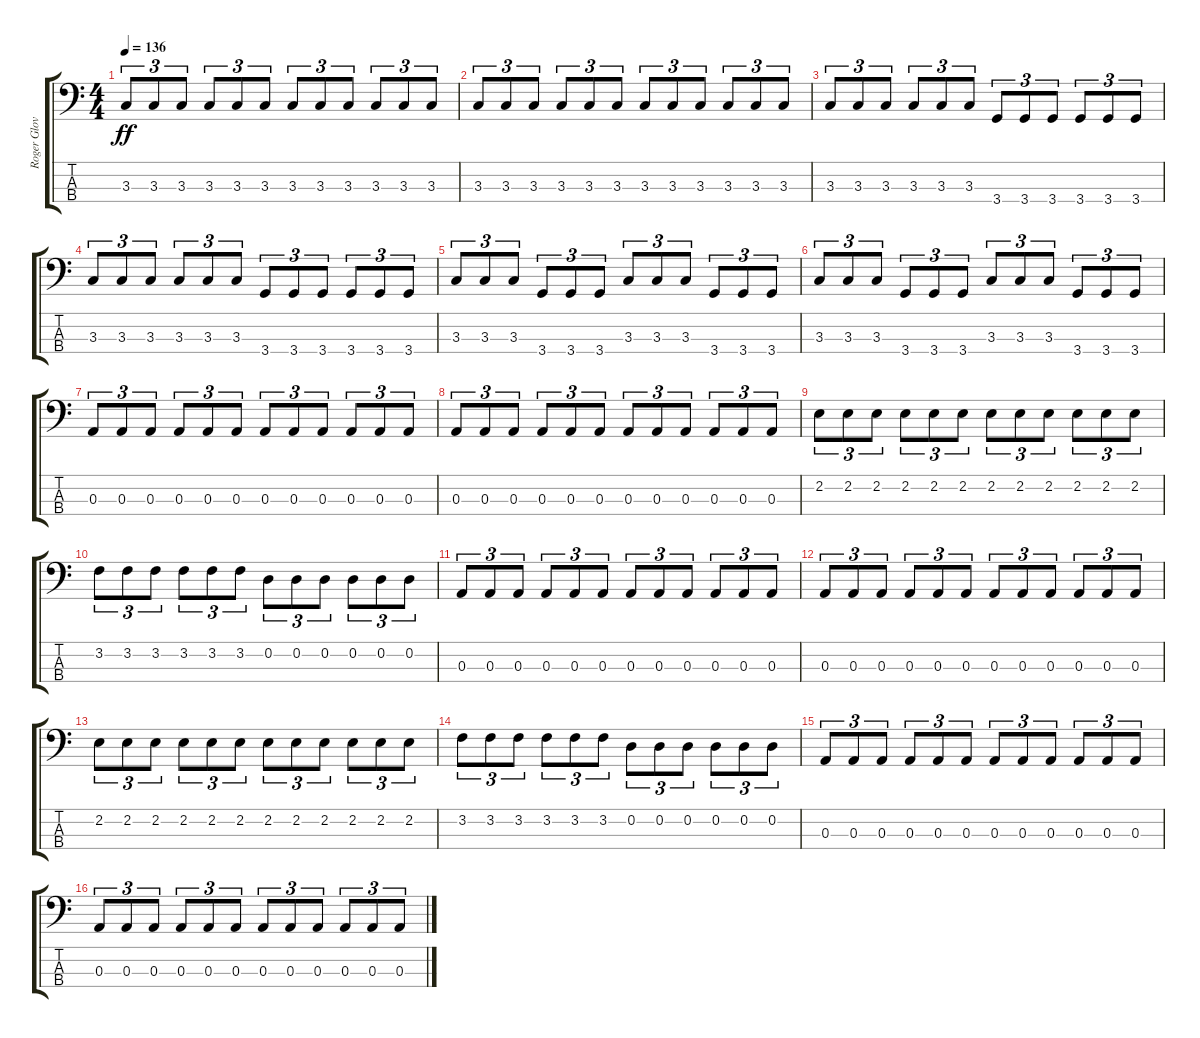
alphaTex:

\track ("Roger Glover" "Roger Glov") {instrument electricbassfinger}
\staff {score tabs}
\tuning (G2 D2 A1 E1) {hide}
\ts (4 4)
\tempo 136
\clef f4
\ks c
3.3.8{tu (3 2) dy ff} 3.3.8{tu (3 2)} 3.3.8{tu (3 2)} 3.3.8{tu (3 2)} 3.3.8{tu (3 2)} 3.3.8{tu (3 2)} 3.3.8{tu (3 2)} 3.3.8{tu (3 2)} 3.3.8{tu (3 2)} 3.3.8{tu (3 2)} 3.3.8{tu (3 2)} 3.3.8{tu (3 2)} |
3.3.8{tu (3 2)} 3.3.8{tu (3 2)} 3.3.8{tu (3 2)} 3.3.8{tu (3 2)} 3.3.8{tu (3 2)} 3.3.8{tu (3 2)} 3.3.8{tu (3 2)} 3.3.8{tu (3 2)} 3.3.8{tu (3 2)} 3.3.8{tu (3 2)} 3.3.8{tu (3 2)} 3.3.8{tu (3 2)} |
3.3.8{tu (3 2)} 3.3.8{tu (3 2)} 3.3.8{tu (3 2)} 3.3.8{tu (3 2)} 3.3.8{tu (3 2)} 3.3.8{tu (3 2)} 3.4.8{tu (3 2)} 3.4.8{tu (3 2)} 3.4.8{tu (3 2)} 3.4.8{tu (3 2)} 3.4.8{tu (3 2)} 3.4.8{tu (3 2)} |
3.3.8{tu (3 2)} 3.3.8{tu (3 2)} 3.3.8{tu (3 2)} 3.3.8{tu (3 2)} 3.3.8{tu (3 2)} 3.3.8{tu (3 2)} 3.4.8{tu (3 2)} 3.4.8{tu (3 2)} 3.4.8{tu (3 2)} 3.4.8{tu (3 2)} 3.4.8{tu (3 2)} 3.4.8{tu (3 2)} |
3.3.8{tu (3 2)} 3.3.8{tu (3 2)} 3.3.8{tu (3 2)} 3.4.8{tu (3 2)} 3.4.8{tu (3 2)} 3.4.8{tu (3 2)} 3.3.8{tu (3 2)} 3.3.8{tu (3 2)} 3.3.8{tu (3 2)} 3.4.8{tu (3 2)} 3.4.8{tu (3 2)} 3.4.8{tu (3 2)} |
3.3.8{tu (3 2)} 3.3.8{tu (3 2)} 3.3.8{tu (3 2)} 3.4.8{tu (3 2)} 3.4.8{tu (3 2)} 3.4.8{tu (3 2)} 3.3.8{tu (3 2)} 3.3.8{tu (3 2)} 3.3.8{tu (3 2)} 3.4.8{tu (3 2)} 3.4.8{tu (3 2)} 3.4.8{tu (3 2)} |
0.3.8{tu (3 2)} 0.3.8{tu (3 2)} 0.3.8{tu (3 2)} 0.3.8{tu (3 2)} 0.3.8{tu (3 2)} 0.3.8{tu (3 2)} 0.3.8{tu (3 2)} 0.3.8{tu (3 2)} 0.3.8{tu (3 2)} 0.3.8{tu (3 2)} 0.3.8{tu (3 2)} 0.3.8{tu (3 2)} |
0.3.8{tu (3 2)} 0.3.8{tu (3 2)} 0.3.8{tu (3 2)} 0.3.8{tu (3 2)} 0.3.8{tu (3 2)} 0.3.8{tu (3 2)} 0.3.8{tu (3 2)} 0.3.8{tu (3 2)} 0.3.8{tu (3 2)} 0.3.8{tu (3 2)} 0.3.8{tu (3 2)} 0.3.8{tu (3 2)} |
2.2.8{tu (3 2)} 2.2.8{tu (3 2)} 2.2.8{tu (3 2)} 2.2.8{tu (3 2)} 2.2.8{tu (3 2)} 2.2.8{tu (3 2)} 2.2.8{tu (3 2)} 2.2.8{tu (3 2)} 2.2.8{tu (3 2)} 2.2.8{tu (3 2)} 2.2.8{tu (3 2)} 2.2.8{tu (3 2)} |
3.2.8{tu (3 2)} 3.2.8{tu (3 2)} 3.2.8{tu (3 2)} 3.2.8{tu (3 2)} 3.2.8{tu (3 2)} 3.2.8{tu (3 2)} 0.2.8{tu (3 2)} 0.2.8{tu (3 2)} 0.2.8{tu (3 2)} 0.2.8{tu (3 2)} 0.2.8{tu (3 2)} 0.2.8{tu (3 2)} |
0.3.8{tu (3 2)} 0.3.8{tu (3 2)} 0.3.8{tu (3 2)} 0.3.8{tu (3 2)} 0.3.8{tu (3 2)} 0.3.8{tu (3 2)} 0.3.8{tu (3 2)} 0.3.8{tu (3 2)} 0.3.8{tu (3 2)} 0.3.8{tu (3 2)} 0.3.8{tu (3 2)} 0.3.8{tu (3 2)} |
0.3.8{tu (3 2)} 0.3.8{tu (3 2)} 0.3.8{tu (3 2)} 0.3.8{tu (3 2)} 0.3.8{tu (3 2)} 0.3.8{tu (3 2)} 0.3.8{tu (3 2)} 0.3.8{tu (3 2)} 0.3.8{tu (3 2)} 0.3.8{tu (3 2)} 0.3.8{tu (3 2)} 0.3.8{tu (3 2)} |
2.2.8{tu (3 2)} 2.2.8{tu (3 2)} 2.2.8{tu (3 2)} 2.2.8{tu (3 2)} 2.2.8{tu (3 2)} 2.2.8{tu (3 2)} 2.2.8{tu (3 2)} 2.2.8{tu (3 2)} 2.2.8{tu (3 2)} 2.2.8{tu (3 2)} 2.2.8{tu (3 2)} 2.2.8{tu (3 2)} |
3.2.8{tu (3 2)} 3.2.8{tu (3 2)} 3.2.8{tu (3 2)} 3.2.8{tu (3 2)} 3.2.8{tu (3 2)} 3.2.8{tu (3 2)} 0.2.8{tu (3 2)} 0.2.8{tu (3 2)} 0.2.8{tu (3 2)} 0.2.8{tu (3 2)} 0.2.8{tu (3 2)} 0.2.8{tu (3 2)} |
0.3.8{tu (3 2)} 0.3.8{tu (3 2)} 0.3.8{tu (3 2)} 0.3.8{tu (3 2)} 0.3.8{tu (3 2)} 0.3.8{tu (3 2)} 0.3.8{tu (3 2)} 0.3.8{tu (3 2)} 0.3.8{tu (3 2)} 0.3.8{tu (3 2)} 0.3.8{tu (3 2)} 0.3.8{tu (3 2)} |
0.3.8{tu (3 2)} 0.3.8{tu (3 2)} 0.3.8{tu (3 2)} 0.3.8{tu (3 2)} 0.3.8{tu (3 2)} 0.3.8{tu (3 2)} 0.3.8{tu (3 2)} 0.3.8{tu (3 2)} 0.3.8{tu (3 2)} 0.3.8{tu (3 2)} 0.3.8{tu (3 2)} 0.3.8{tu (3 2)}
